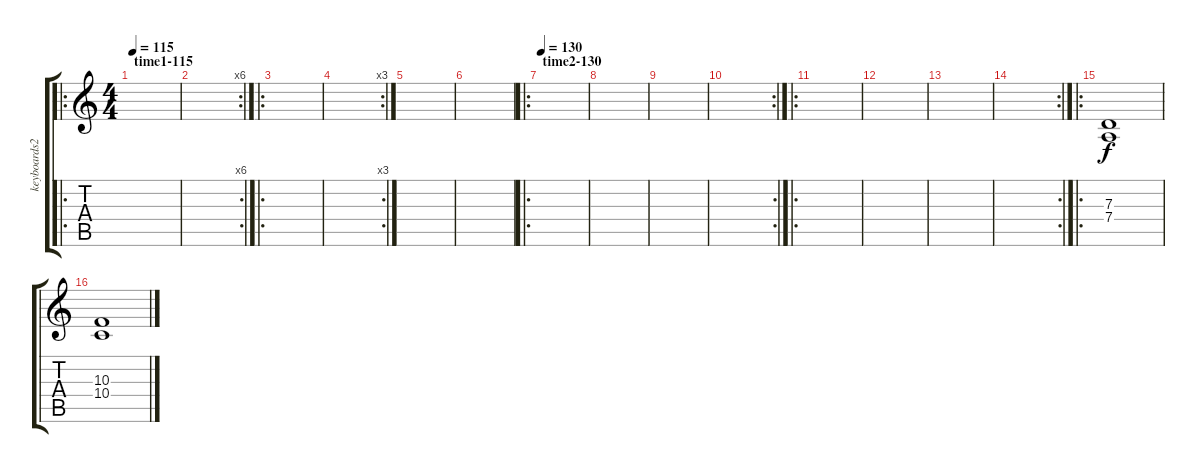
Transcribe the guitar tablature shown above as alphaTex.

\track ("keyboards2" "keyboards2") {instrument choiraahs}
\staff {score tabs}
\tuning (E4 B3 G3 D3 A2 E2) {hide}
\ro
\ts (4 4)
\section ("" "time1-115")
\tempo 115
\clef g2
\ks c
|
\rc 6
|
\ro
|
\rc 3
|
|
|
\ro
\section ("" "time2-130")
\tempo 130
|
|
|
\rc 2
|
\ro
|
|
|
\rc 2
|
\ro
(7.3 7.4).1 |
(10.3 10.4).1
